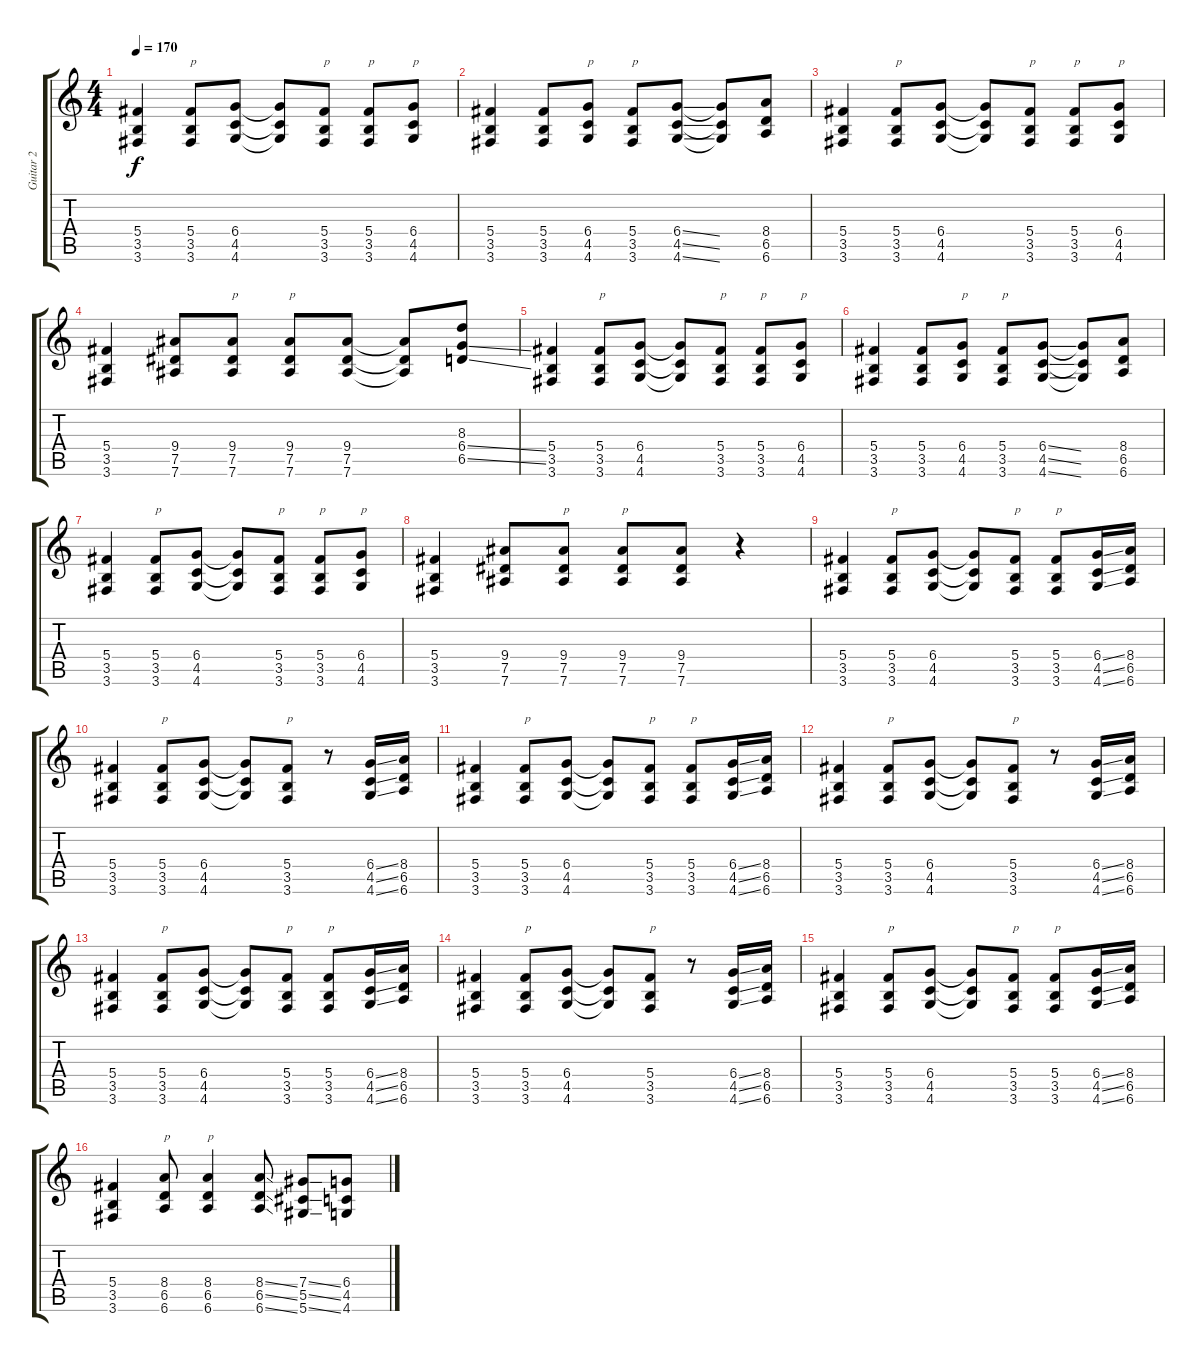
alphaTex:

\track ("Guitar 2" "Guitar 2") {instrument distortionguitar}
\staff {score tabs}
\tuning (Eb4 Bb3 Gb3 Db3 Ab2 Eb2) {hide}
\ts (4 4)
\tempo 170
\clef g2
\ks c
(5.4 3.5 3.6).4{dy f} (5.4 3.5 3.6).8{txt "p"} (6.4 4.5 4.6).8 (6.4{t} 4.5{t} 4.6{t}).8 (5.4 3.5 3.6).8{txt "p"} (5.4 3.5 3.6).8{txt "p"} (6.4 4.5 4.6).8{txt "p"} |
(5.4 3.5 3.6).4 (5.4 3.5 3.6).8 (6.4 4.5 4.6).8{txt "p"} (5.4 3.5 3.6).8{txt "p"} (6.4{ss} 4.5{ss} 4.6{ss}).8 (6.4{t} 4.5{t} 4.6{t}).8 (8.4 6.5 6.6).8 |
(5.4 3.5 3.6).4 (5.4 3.5 3.6).8{txt "p"} (6.4 4.5 4.6).8 (6.4{t} 4.5{t} 4.6{t}).8 (5.4 3.5 3.6).8{txt "p"} (5.4 3.5 3.6).8{txt "p"} (6.4 4.5 4.6).8{txt "p"} |
(5.4 3.5 3.6).4 (9.4 7.5 7.6).8 (9.4 7.5 7.6).8{txt "p"} (9.4 7.5 7.6).8{txt "p"} (9.4 7.5 7.6).8 (9.4{t} 7.5{t} 7.6{t}).8 (8.3 6.4{ss} 6.5{ss}).8 |
(5.4 3.5 3.6).4 (5.4 3.5 3.6).8{txt "p"} (6.4 4.5 4.6).8 (6.4{t} 4.5{t} 4.6{t}).8 (5.4 3.5 3.6).8{txt "p"} (5.4 3.5 3.6).8{txt "p"} (6.4 4.5 4.6).8{txt "p"} |
(5.4 3.5 3.6).4 (5.4 3.5 3.6).8 (6.4 4.5 4.6).8{txt "p"} (5.4 3.5 3.6).8{txt "p"} (6.4{ss} 4.5{ss} 4.6{ss}).8 (6.4{t} 4.5{t} 4.6{t}).8 (8.4 6.5 6.6).8 |
(5.4 3.5 3.6).4 (5.4 3.5 3.6).8{txt "p"} (6.4 4.5 4.6).8 (6.4{t} 4.5{t} 4.6{t}).8 (5.4 3.5 3.6).8{txt "p"} (5.4 3.5 3.6).8{txt "p"} (6.4 4.5 4.6).8{txt "p"} |
(5.4 3.5 3.6).4 (9.4 7.5 7.6).8 (9.4 7.5 7.6).8{txt "p"} (9.4 7.5 7.6).8{txt "p"} (9.4 7.5 7.6).8 r.4 |
(5.4 3.5 3.6).4 (5.4 3.5 3.6).8{txt "p"} (6.4 4.5 4.6).8 (6.4{t} 4.5{t} 4.6{t}).8 (5.4 3.5 3.6).8{txt "p"} (5.4 3.5 3.6).8{txt "p"} (6.4{ss} 4.5{ss} 4.6{ss}).16 (8.4 6.5 6.6).16 |
(5.4 3.5 3.6).4 (5.4 3.5 3.6).8{txt "p"} (6.4 4.5 4.6).8 (6.4{t} 4.5{t} 4.6{t}).8 (5.4 3.5 3.6).8{txt "p"} r.8 (6.4{ss} 4.5{ss} 4.6{ss}).16 (8.4 6.5 6.6).16 |
(5.4 3.5 3.6).4 (5.4 3.5 3.6).8{txt "p"} (6.4 4.5 4.6).8 (6.4{t} 4.5{t} 4.6{t}).8 (5.4 3.5 3.6).8{txt "p"} (5.4 3.5 3.6).8{txt "p"} (6.4{ss} 4.5{ss} 4.6{ss}).16 (8.4 6.5 6.6).16 |
(5.4 3.5 3.6).4 (5.4 3.5 3.6).8{txt "p"} (6.4 4.5 4.6).8 (6.4{t} 4.5{t} 4.6{t}).8 (5.4 3.5 3.6).8{txt "p"} r.8 (6.4{ss} 4.5{ss} 4.6{ss}).16 (8.4 6.5 6.6).16 |
(5.4 3.5 3.6).4 (5.4 3.5 3.6).8{txt "p"} (6.4 4.5 4.6).8 (6.4{t} 4.5{t} 4.6{t}).8 (5.4 3.5 3.6).8{txt "p"} (5.4 3.5 3.6).8{txt "p"} (6.4{ss} 4.5{ss} 4.6{ss}).16 (8.4 6.5 6.6).16 |
(5.4 3.5 3.6).4 (5.4 3.5 3.6).8{txt "p"} (6.4 4.5 4.6).8 (6.4{t} 4.5{t} 4.6{t}).8 (5.4 3.5 3.6).8{txt "p"} r.8 (6.4{ss} 4.5{ss} 4.6{ss}).16 (8.4 6.5 6.6).16 |
(5.4 3.5 3.6).4 (5.4 3.5 3.6).8{txt "p"} (6.4 4.5 4.6).8 (6.4{t} 4.5{t} 4.6{t}).8 (5.4 3.5 3.6).8{txt "p"} (5.4 3.5 3.6).8{txt "p"} (6.4{ss} 4.5{ss} 4.6{ss}).16 (8.4 6.5 6.6).16 |
(5.4 3.5 3.6).4 (8.4 6.5 6.6).8{txt "p"} (8.4 6.5 6.6).4{txt "p"} (8.4{ss} 6.5{ss} 6.6{ss}).8 (7.4{ss} 5.5{ss} 5.6{ss}).8 (6.4 4.5 4.6).8
